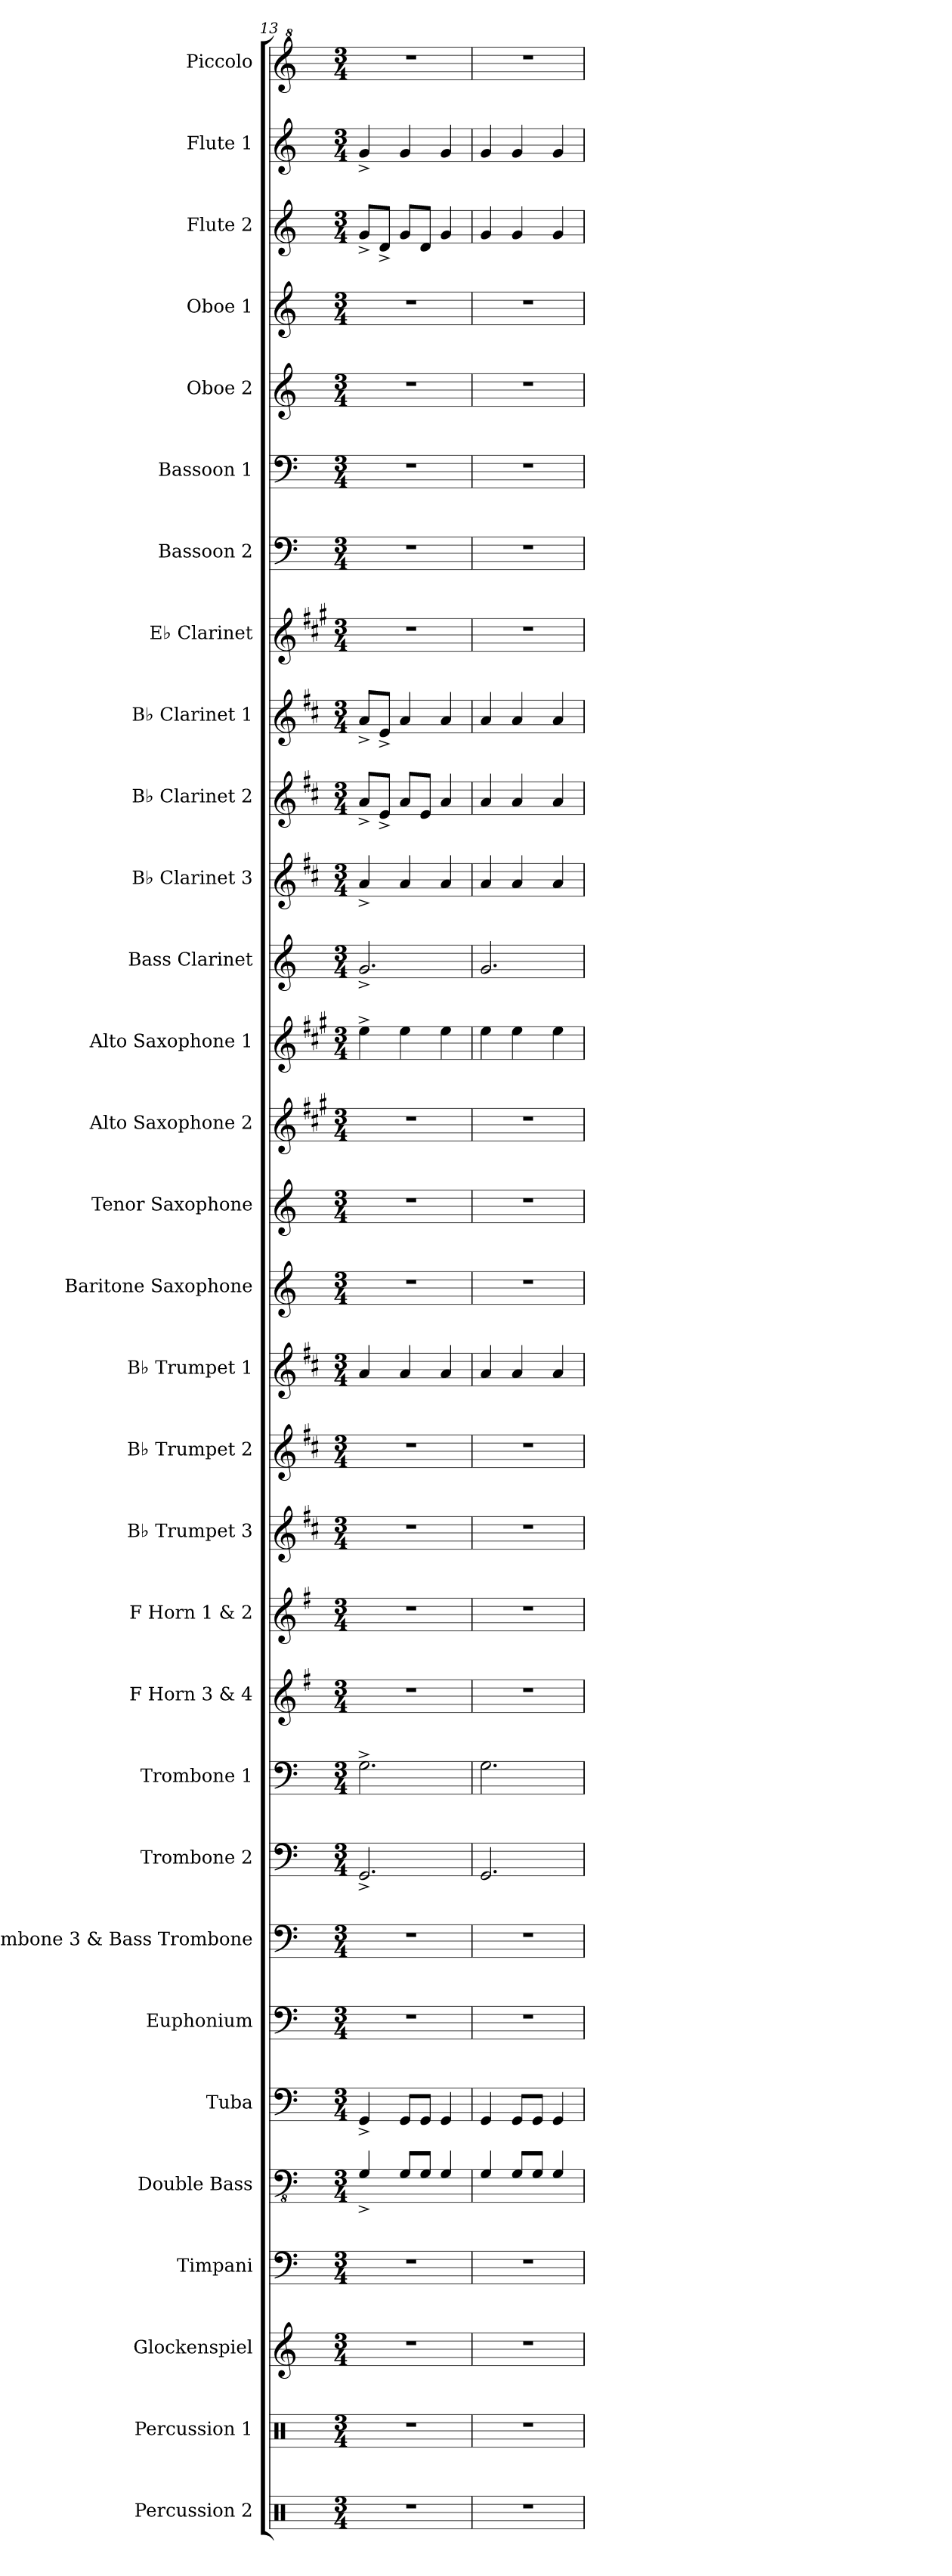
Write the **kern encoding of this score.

**kern	**kern	**kern	**kern	**kern	**kern	**kern	**kern	**kern	**kern	**kern	**kern	**kern	**kern	**kern	**kern	**kern	**kern	**kern	**kern	**kern	**kern	**kern	**kern	**kern	**kern	**kern	**kern	**kern	**kern	**kern
*part31	*part30	*part29	*part28	*part27	*part26	*part25	*part24	*part23	*part22	*part21	*part20	*part19	*part18	*part17	*part16	*part15	*part14	*part13	*part12	*part11	*part10	*part9	*part8	*part7	*part6	*part5	*part4	*part3	*part2	*part1
*staff31	*staff30	*staff29	*staff28	*staff27	*staff26	*staff25	*staff24	*staff23	*staff22	*staff21	*staff20	*staff19	*staff18	*staff17	*staff16	*staff15	*staff14	*staff13	*staff12	*staff11	*staff10	*staff9	*staff8	*staff7	*staff6	*staff5	*staff4	*staff3	*staff2	*staff1
*I"Percussion 2	*I"Percussion 1	*I"Glockenspiel	*I"Timpani	*I"Double Bass	*I"Tuba	*I"Euphonium	*I"Trombone 3 &amp; Bass Trombone	*I"Trombone 2	*I"Trombone 1	*I"F Horn 3 &amp; 4	*I"F Horn 1 &amp; 2	*I"B♭ Trumpet 3	*I"B♭ Trumpet 2	*I"B♭ Trumpet 1	*I"Baritone Saxophone	*I"Tenor Saxophone	*I"Alto Saxophone 2	*I"Alto Saxophone 1	*I"Bass Clarinet	*I"B♭ Clarinet 3	*I"B♭ Clarinet 2	*I"B♭ Clarinet 1	*I"E♭ Clarinet	*I"Bassoon 2	*I"Bassoon 1	*I"Oboe 2	*I"Oboe 1	*I"Flute 2	*I"Flute 1	*I"Piccolo
*I'Perc. 2	*I'Perc. 1	*I'Glk.	*I'Timp.	*I'Db.	*I'Tba.	*I'Euph.	*I'Tbn. 3 B. Tbn.	*I'Tbn. 2	*I'Tbn. 1	*I'F Hn. 3 4	*I'F Hn. 1 2	*I'B♭ Tpt. 3	*I'B♭ Tpt. 2	*I'B♭ Tpt. 1	*I'Bar. Sax.	*I'T. Sax.	*I'A. Sax. 2	*I'A. Sax. 1	*I'B. Cl.	*I'B♭ Cl. 3	*I'B♭ Cl. 2	*I'B♭ Cl. 1	*I'E♭ Cl.	*I'Bsn. 2	*I'Bsn. 1	*I'Ob. 2	*I'Ob. 1	*I'Fl. 2	*I'Fl. 1	*I'Picc.
*clefX	*clefX	*clefG2	*clefF4	*clefFv4	*clefF4	*clefF4	*clefF4	*clefF4	*clefF4	*clefG2	*clefG2	*clefG2	*clefG2	*clefG2	*clefG2	*clefG2	*clefG2	*clefG2	*clefG2	*clefG2	*clefG2	*clefG2	*clefG2	*clefF4	*clefF4	*clefG2	*clefG2	*clefG2	*clefG2	*clefG^2
*	*	*ITrd-14c-24	*	*ITrd7c12	*	*	*	*	*	*ITrd4c7	*ITrd4c7	*ITrd1c2	*ITrd1c2	*ITrd1c2	*ITrd12c21	*ITrd8c14	*ITrd5c9	*ITrd5c9	*ITrd8c14	*ITrd1c2	*ITrd1c2	*ITrd1c2	*ITrd-2c-3	*	*	*	*	*	*	*ITrd-7c-12
*k[]	*k[]	*k[]	*k[]	*k[]	*k[]	*k[]	*k[]	*k[]	*k[]	*k[]	*k[]	*k[]	*k[]	*k[]	*k[]	*k[]	*k[]	*k[]	*k[]	*k[]	*k[]	*k[]	*k[]	*k[]	*k[]	*k[]	*k[]	*k[]	*k[]	*k[]
*M3/4	*M3/4	*M3/4	*M3/4	*M3/4	*M3/4	*M3/4	*M3/4	*M3/4	*M3/4	*M3/4	*M3/4	*M3/4	*M3/4	*M3/4	*M3/4	*M3/4	*M3/4	*M3/4	*M3/4	*M3/4	*M3/4	*M3/4	*M3/4	*M3/4	*M3/4	*M3/4	*M3/4	*M3/4	*M3/4	*M3/4
=13	=13	=13	=13	=13	=13	=13	=13	=13	=13	=13	=13	=13	=13	=13	=13	=13	=13	=13	=13	=13	=13	=13	=13	=13	=13	=13	=13	=13	=13	=13
2.r	2.r	2.r	2.r	4GGG^/	4GG^/	2.r	2.r	2.GG^/	2.G^\	2.r	2.r	2.r	2.r	4g/	2.r	2.r	2.r	4g^\	2.G^/	4g^/	8g^/L	8g^/L	2.r	2.r	2.r	2.r	2.r	8g^/L	4g^/	2.r
.	.	.	.	.	.	.	.	.	.	.	.	.	.	.	.	.	.	.	.	.	8d^/J	8d^/J	.	.	.	.	.	8d^/J	.	.
.	.	.	.	8GGG/L	8GG/L	.	.	.	.	.	.	.	.	4g/	.	.	.	4g\	.	4g/	8g/L	4g/	.	.	.	.	.	8g/L	4g/	.
.	.	.	.	8GGG/J	8GG/J	.	.	.	.	.	.	.	.	.	.	.	.	.	.	.	8d/J	.	.	.	.	.	.	8d/J	.	.
.	.	.	.	4GGG/	4GG/	.	.	.	.	.	.	.	.	4g/	.	.	.	4g\	.	4g/	4g/	4g/	.	.	.	.	.	4g/	4g/	.
=14	=14	=14	=14	=14	=14	=14	=14	=14	=14	=14	=14	=14	=14	=14	=14	=14	=14	=14	=14	=14	=14	=14	=14	=14	=14	=14	=14	=14	=14	=14
2.r	2.r	2.r	2.r	4GGG/	4GG/	2.r	2.r	2.GG/	2.G\	2.r	2.r	2.r	2.r	4g/	2.r	2.r	2.r	4g\	2.G/	4g/	4g/	4g/	2.r	2.r	2.r	2.r	2.r	4g/	4g/	2.r
.	.	.	.	8GGG/L	8GG/L	.	.	.	.	.	.	.	.	4g/	.	.	.	4g\	.	4g/	4g/	4g/	.	.	.	.	.	4g/	4g/	.
.	.	.	.	8GGG/J	8GG/J	.	.	.	.	.	.	.	.	.	.	.	.	.	.	.	.	.	.	.	.	.	.	.	.	.
.	.	.	.	4GGG/	4GG/	.	.	.	.	.	.	.	.	4g/	.	.	.	4g\	.	4g/	4g/	4g/	.	.	.	.	.	4g/	4g/	.
=	=	=	=	=	=	=	=	=	=	=	=	=	=	=	=	=	=	=	=	=	=	=	=	=	=	=	=	=	=	=
*-	*-	*-	*-	*-	*-	*-	*-	*-	*-	*-	*-	*-	*-	*-	*-	*-	*-	*-	*-	*-	*-	*-	*-	*-	*-	*-	*-	*-	*-	*-
